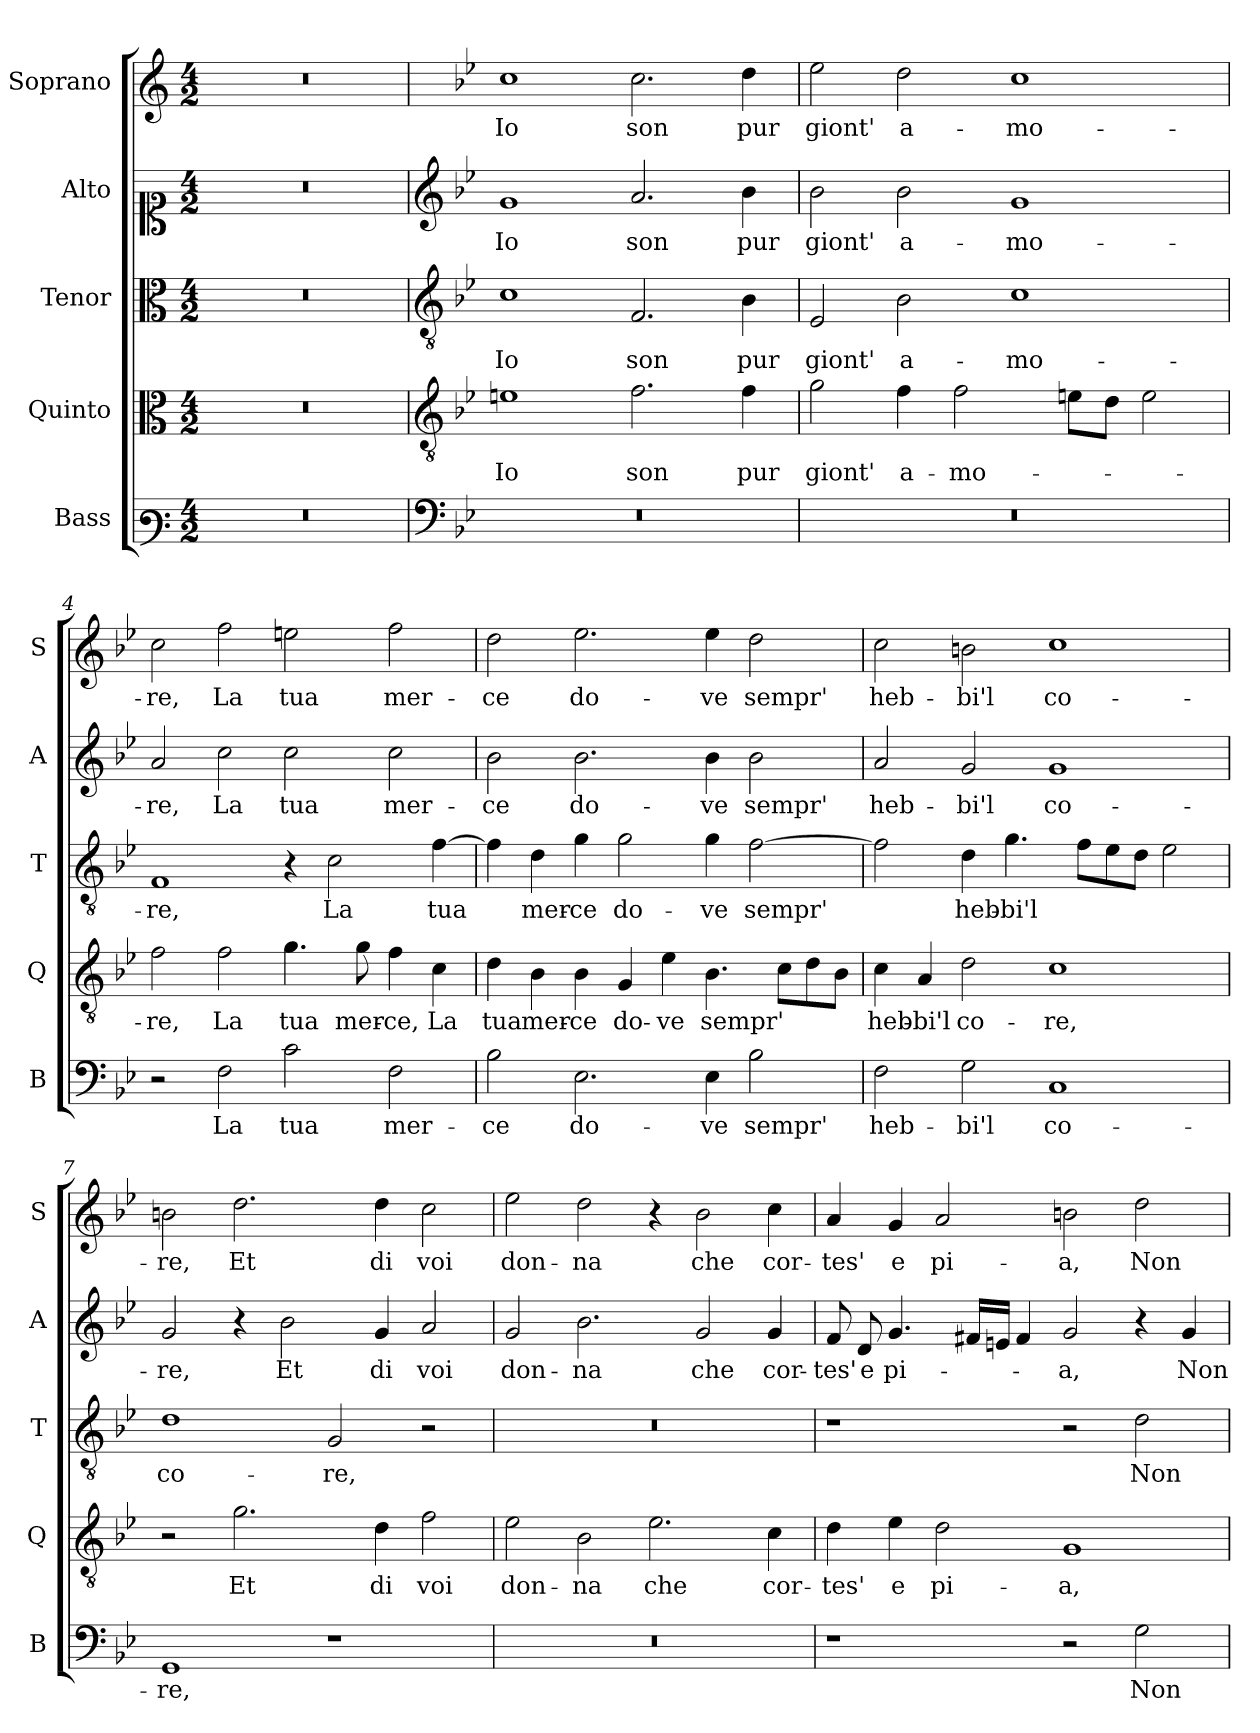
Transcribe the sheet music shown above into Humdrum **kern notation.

**kern	**text	**kern	**text	**kern	**text	**kern	**text	**kern	**text
*part5	*part5	*part4	*part4	*part3	*part3	*part2	*part2	*part1	*part1
*staff5	*staff5	*staff4	*staff4	*staff3	*staff3	*staff2	*staff2	*staff1	*staff1
*I"Bass	*	*I"Quinto	*	*I"Tenor	*	*I"Alto	*	*I"Soprano	*
*I'B	*	*I'Q	*	*I'T	*	*I'A	*	*I'S	*
*clefF3	*	*clefC3	*	*clefC3	*	*clefC1	*	*clefG2	*
*k[]	*	*k[]	*	*k[]	*	*k[]	*	*k[]	*
*C:	*	*C:	*	*C:	*	*C:	*	*C:	*
*M4/2	*	*M4/2	*	*M4/2	*	*M4/2	*	*M4/2	*
=1	=1	=1	=1	=1	=1	=1	=1	=1	=1
0r	.	0r	.	0r	.	0r	.	0r	.
=2	=2	=2	=2	=2	=2	=2	=2	=2	=2
*clefF4	*	*clefGv2	*	*clefGv2	*	*clefG2	*	*	*
*k[b-e-]	*	*k[b-e-]	*	*k[b-e-]	*	*k[b-e-]	*	*k[b-e-]	*
*B-:	*	*B-:	*	*B-:	*	*B-:	*	*B-:	*
!	!	!	!LO:LY:b	!	!LO:LY:b	!	!LO:LY:b	!	!LO:LY:b
0r	.	1en	Io	1c	Io	1g	Io	1cc	Io
!	!	!	!LO:LY:b	!	!LO:LY:b	!	!LO:LY:b	!	!LO:LY:b
.	.	2.f\	son	2.F/	son	2.a/	son	2.cc\	son
!	!	!	!LO:LY:b	!	!LO:LY:b	!	!LO:LY:b	!	!LO:LY:b
.	.	4f\	pur	4B-\	pur	4b-\	pur	4dd\	pur
=3	=3	=3	=3	=3	=3	=3	=3	=3	=3
!	!	!	!LO:LY:b	!	!LO:LY:b	!	!LO:LY:b	!	!LO:LY:b
0r	.	2g\	giont'	2E-/	giont'	2b-\	giont'	2ee-\	giont'
!	!	!	!LO:LY:b	!	!LO:LY:b	!	!LO:LY:b	!	!LO:LY:b
.	.	4f\	a-	2B-\	a-	2b-\	a-	2dd\	a-
!	!	!	!LO:LY:b	!	!	!	!	!	!
.	.	2f\	-mo-	.	.	.	.	.	.
!	!	!	!	!	!LO:LY:b	!	!LO:LY:b	!	!LO:LY:b
.	.	.	.	1c	-mo-	1g	-mo-	1cc	-mo-
.	.	8en\L	.	.	.	.	.	.	.
.	.	8d\J	.	.	.	.	.	.	.
.	.	2e\	.	.	.	.	.	.	.
=4	=4	=4	=4	=4	=4	=4	=4	=4	=4
!	!	!	!LO:LY:b	!	!LO:LY:b	!	!LO:LY:b	!	!LO:LY:b
2r	.	2f\	-re,	1F	-re,	2a/	-re,	2cc\	-re,
!	!LO:LY:b	!	!LO:LY:b	!	!	!	!LO:LY:b	!	!LO:LY:b
2F\	La	2f\	La	.	.	2cc\	La	2ff\	La
!	!LO:LY:b	!	!LO:LY:b	!	!	!	!LO:LY:b	!	!LO:LY:b
2c\	tua	4.g\	tua	4r	.	2cc\	tua	2een\	tua
!	!	!	!	!	!LO:LY:b	!	!	!	!
.	.	.	.	2c\	La	.	.	.	.
!	!	!	!LO:LY:b	!	!	!	!	!	!
.	.	8g\	mer-	.	.	.	.	.	.
!	!LO:LY:b	!	!LO:LY:b	!	!	!	!LO:LY:b	!	!LO:LY:b
2F\	mer-	4f\	-ce,	.	.	2cc\	mer-	2ff\	mer-
!	!	!	!LO:LY:b	!	!LO:LY:b	!	!	!	!
.	.	4c\	La	[4f\	tua	.	.	.	.
!!LO:LB:g=z
=5	=5	=5	=5	=5	=5	=5	=5	=5	=5
!	!LO:LY:b	!	!LO:LY:b	!	!	!	!LO:LY:b	!	!LO:LY:b
2B-\	-ce	4d\	tua	4f\]	.	2b-\	-ce	2dd\	-ce
!	!	!	!LO:LY:b	!	!LO:LY:b	!	!	!	!
.	.	4B-\	mer-	4d\	mer-	.	.	.	.
!	!LO:LY:b	!	!LO:LY:b	!	!LO:LY:b	!	!LO:LY:b	!	!LO:LY:b
2.E-\	do-	4B-\	-ce	4g\	-ce	2.b-\	do-	2.ee-\	do-
!	!	!	!LO:LY:b	!	!LO:LY:b	!	!	!	!
.	.	4G/	do-	2g\	do-	.	.	.	.
!	!	!	!LO:LY:b	!	!	!	!	!	!
.	.	4e-\	-ve	.	.	.	.	.	.
!	!LO:LY:b	!	!LO:LY:b	!	!LO:LY:b	!	!LO:LY:b	!	!LO:LY:b
4E-\	-ve	4.B-\	sempr'	4g\	-ve	4b-\	-ve	4ee-\	-ve
!	!LO:LY:b	!	!	!	!LO:LY:b	!	!LO:LY:b	!	!LO:LY:b
2B-\	sempr'	.	.	[2f\	sempr'	2b-\	sempr'	2dd\	sempr'
.	.	8c\L	.	.	.	.	.	.	.
.	.	8d\	.	.	.	.	.	.	.
.	.	8B-\J	.	.	.	.	.	.	.
=6	=6	=6	=6	=6	=6	=6	=6	=6	=6
!	!LO:LY:b	!	!LO:LY:b	!	!	!	!LO:LY:b	!	!LO:LY:b
2F\	heb-	4c\	heb-	2f\]	.	2a/	heb-	2cc\	heb-
!	!	!	!LO:LY:b	!	!	!	!	!	!
.	.	4A/	-bi'l	.	.	.	.	.	.
!	!LO:LY:b	!	!LO:LY:b	!	!LO:LY:b	!	!LO:LY:b	!	!LO:LY:b
2G\	-bi'l	2d\	co-	4d\	heb-	2g/	-bi'l	2bn\	-bi'l
!	!	!	!	!	!LO:LY:b	!	!	!	!
.	.	.	.	4.g\	-bi'l	.	.	.	.
!	!LO:LY:b	!	!LO:LY:b	!	!	!	!LO:LY:b	!	!LO:LY:b
1C	co-	1c	-re,	.	.	1g	co-	1cc	co-
.	.	.	.	8f\L	.	.	.	.	.
.	.	.	.	8e-\	.	.	.	.	.
.	.	.	.	8d\J	.	.	.	.	.
.	.	.	.	2e-\	.	.	.	.	.
=7	=7	=7	=7	=7	=7	=7	=7	=7	=7
!	!LO:LY:b	!	!	!	!LO:LY:b	!	!LO:LY:b	!	!LO:LY:b
1GG	-re,	2r	.	1d	co-	2g/	-re,	2bn\	-re,
!	!	!	!LO:LY:b	!	!	!	!	!	!LO:LY:b
.	.	2.g\	Et	.	.	4r	.	2.dd\	Et
!	!	!	!	!	!	!	!LO:LY:b	!	!
.	.	.	.	.	.	2b-\	Et	.	.
!	!	!	!	!	!LO:LY:b	!	!	!	!
1r	.	.	.	2G/	-re,	.	.	.	.
!	!	!	!LO:LY:b	!	!	!	!LO:LY:b	!	!LO:LY:b
.	.	4d\	di	.	.	4g/	di	4dd\	di
!	!	!	!LO:LY:b	!	!	!	!LO:LY:b	!	!LO:LY:b
.	.	2f\	voi	2r	.	2a/	voi	2cc\	voi
!!LO:PB:g=z
=8	=8	=8	=8	=8	=8	=8	=8	=8	=8
!	!	!	!LO:LY:b	!	!	!	!LO:LY:b	!	!LO:LY:b
0r	.	2e-\	don-	0r	.	2g/	don-	2ee-\	don-
!	!	!	!LO:LY:b	!	!	!	!LO:LY:b	!	!LO:LY:b
.	.	2B-\	-na	.	.	2.b-\	-na	2dd\	-na
!	!	!	!LO:LY:b	!	!	!	!	!	!
.	.	2.e-\	che	.	.	.	.	4r	.
!	!	!	!	!	!	!	!LO:LY:b	!	!LO:LY:b
.	.	.	.	.	.	2g/	che	2b-\	che
!	!	!	!LO:LY:b	!	!	!	!LO:LY:b	!	!LO:LY:b
.	.	4c\	cor-	.	.	4g/	cor-	4cc\	cor-
=9	=9	=9	=9	=9	=9	=9	=9	=9	=9
!	!	!	!LO:LY:b	!	!	!	!LO:LY:b	!	!LO:LY:b
1r	.	4d\	-tes'	1r	.	8f/	-tes'	4a/	-tes'
!	!	!	!	!	!	!	!LO:LY:b	!	!
.	.	.	.	.	.	8d/	e	.	.
!	!	!	!LO:LY:b	!	!	!	!LO:LY:b	!	!LO:LY:b
.	.	4e-\	e	.	.	4.g/	pi-	4g/	e
!	!	!	!LO:LY:b	!	!	!	!	!	!LO:LY:b
.	.	2d\	pi-	.	.	.	.	2a/	pi-
.	.	.	.	.	.	16f#X/LL	.	.	.
.	.	.	.	.	.	16en/JJ	.	.	.
.	.	.	.	.	.	4f#/	.	.	.
!	!	!	!LO:LY:b	!	!	!	!LO:LY:b	!	!LO:LY:b
2r	.	1G	-a,	2r	.	2g/	-a,	2bn\	-a,
!	!LO:LY:b	!	!	!	!LO:LY:b	!	!	!	!LO:LY:b
2G\	Non	.	.	2d\	Non	4r	.	2dd\	Non
!	!	!	!	!	!	!	!LO:LY:b	!	!
.	.	.	.	.	.	4g/	Non	.	.
=	=	=	=	=	=	=	=	=	=
*-	*-	*-	*-	*-	*-	*-	*-	*-	*-
